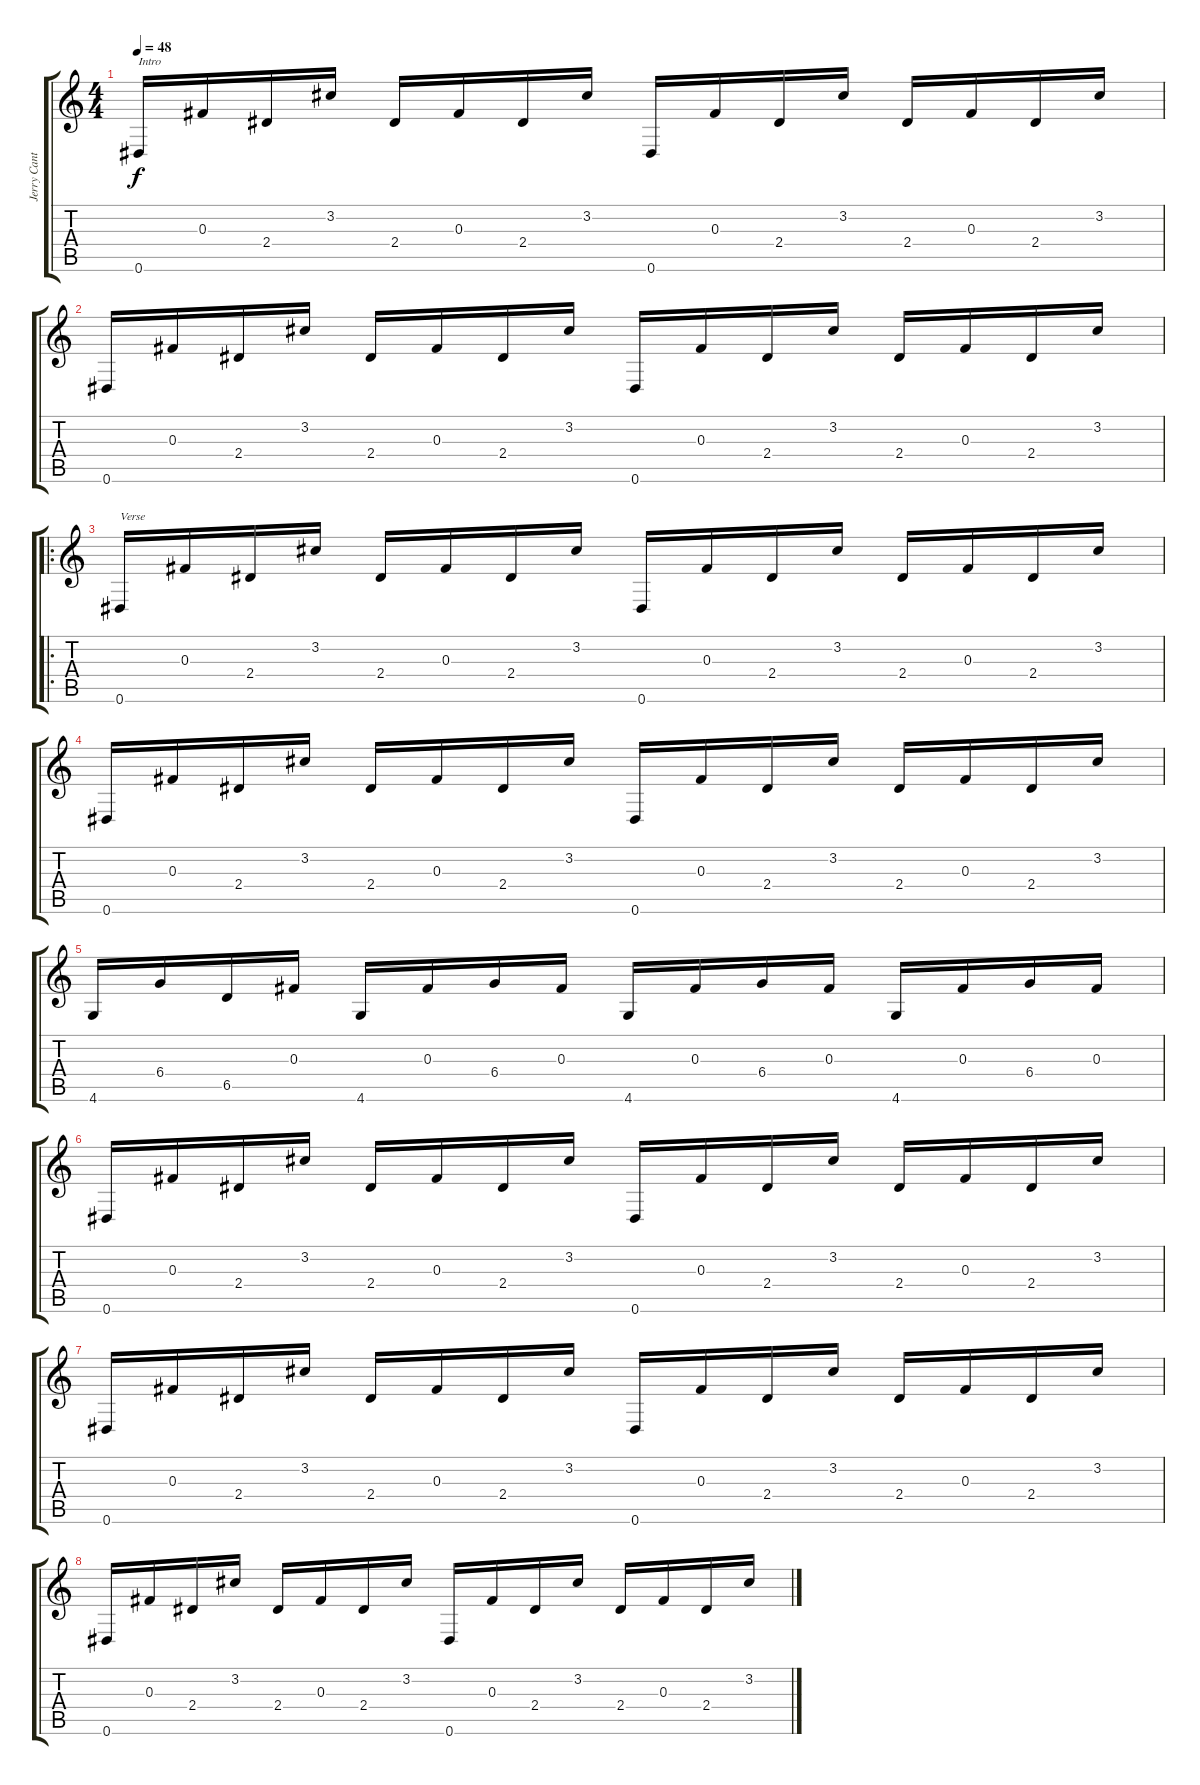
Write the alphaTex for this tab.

\track ("Jerry Cantrell" "Jerry Cant") {instrument acousticguitarsteel}
\staff {score tabs}
\tuning (Eb4 Bb3 Gb3 Db3 Ab2 Eb2) {hide}
\ts (4 4)
\tempo 48
\clef g2
\ks c
0.6.16{txt "Intro" dy f instrument acousticguitarsteel} 0.3.16 2.4.16 3.2.16 2.4.16 0.3.16 2.4.16 3.2.16 0.6.16 0.3.16 2.4.16 3.2.16 2.4.16 0.3.16 2.4.16 3.2.16 |
0.6.16 0.3.16 2.4.16 3.2.16 2.4.16 0.3.16 2.4.16 3.2.16 0.6.16 0.3.16 2.4.16 3.2.16 2.4.16 0.3.16 2.4.16 3.2.16 |
\ro
0.6.16{txt "Verse"} 0.3.16 2.4.16 3.2.16 2.4.16 0.3.16 2.4.16 3.2.16 0.6.16 0.3.16 2.4.16 3.2.16 2.4.16 0.3.16 2.4.16 3.2.16 |
0.6.16 0.3.16 2.4.16 3.2.16 2.4.16 0.3.16 2.4.16 3.2.16 0.6.16 0.3.16 2.4.16 3.2.16 2.4.16 0.3.16 2.4.16 3.2.16 |
4.6.16 6.4.16 6.5.16 0.3.16 4.6.16 0.3.16 6.4.16 0.3.16 4.6.16 0.3.16 6.4.16 0.3.16 4.6.16 0.3.16 6.4.16 0.3.16 |
0.6.16 0.3.16 2.4.16 3.2.16 2.4.16 0.3.16 2.4.16 3.2.16 0.6.16 0.3.16 2.4.16 3.2.16 2.4.16 0.3.16 2.4.16 3.2.16 |
0.6.16 0.3.16 2.4.16 3.2.16 2.4.16 0.3.16 2.4.16 3.2.16 0.6.16 0.3.16 2.4.16 3.2.16 2.4.16 0.3.16 2.4.16 3.2.16 |
0.6.16 0.3.16 2.4.16 3.2.16 2.4.16 0.3.16 2.4.16 3.2.16 0.6.16 0.3.16 2.4.16 3.2.16 2.4.16 0.3.16 2.4.16 3.2.16
